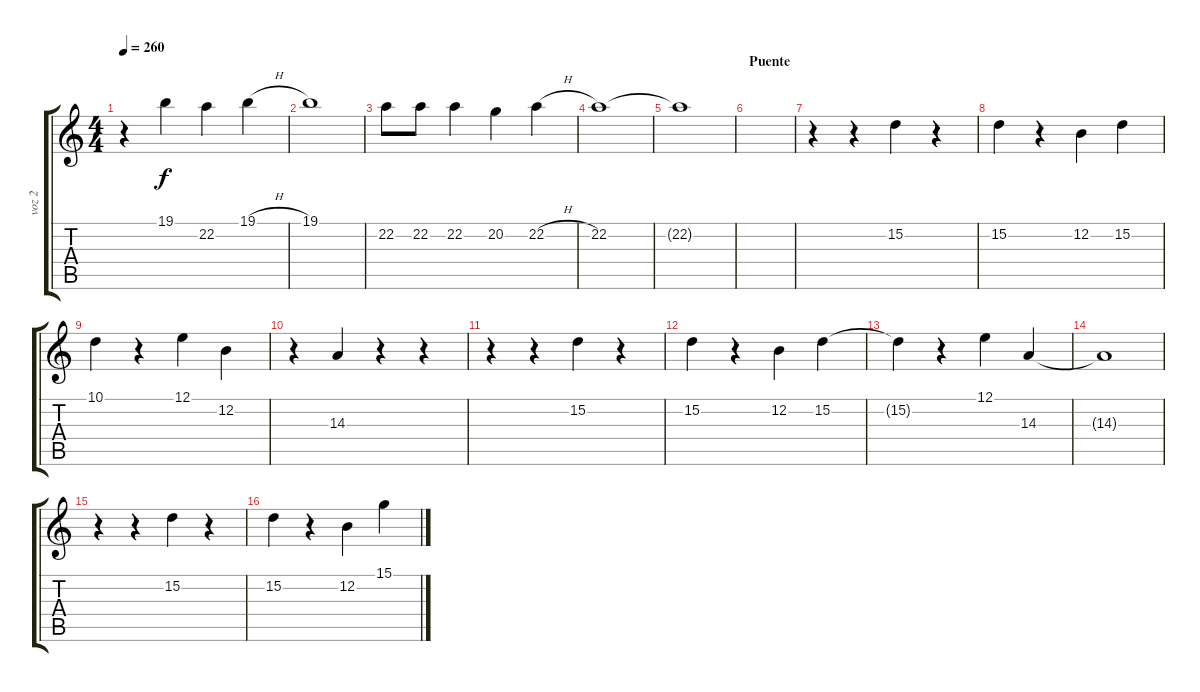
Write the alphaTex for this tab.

\track ("voz 2" "voz 2") {instrument lead6voice}
\staff {score tabs}
\tuning (E4 B3 G3 D3 A2 E2) {hide}
\ts (4 4)
\tempo 260
\clef g2
\ks c
r.4{dy f} 19.1.4 22.2.4 19.1{h}.4 |
19.1.1 |
22.2.8 22.2.8 22.2.4 20.2.4 22.2{h}.4 |
22.2.1 |
22.2{t}.1 |
\section ("" "Puente")
|
r.4 r.4 15.2.4 r.4 |
15.2.4 r.4 12.2.4 15.2.4 |
10.1.4 r.4 12.1.4 12.2.4 |
r.4 14.3.4 r.4 r.4 |
r.4 r.4 15.2.4 r.4 |
15.2.4 r.4 12.2.4 15.2.4 |
15.2{t}.4 r.4 12.1.4 14.3.4 |
14.3{t}.1 |
r.4 r.4 15.2.4 r.4 |
15.2.4 r.4 12.2.4 15.1{h}.4
